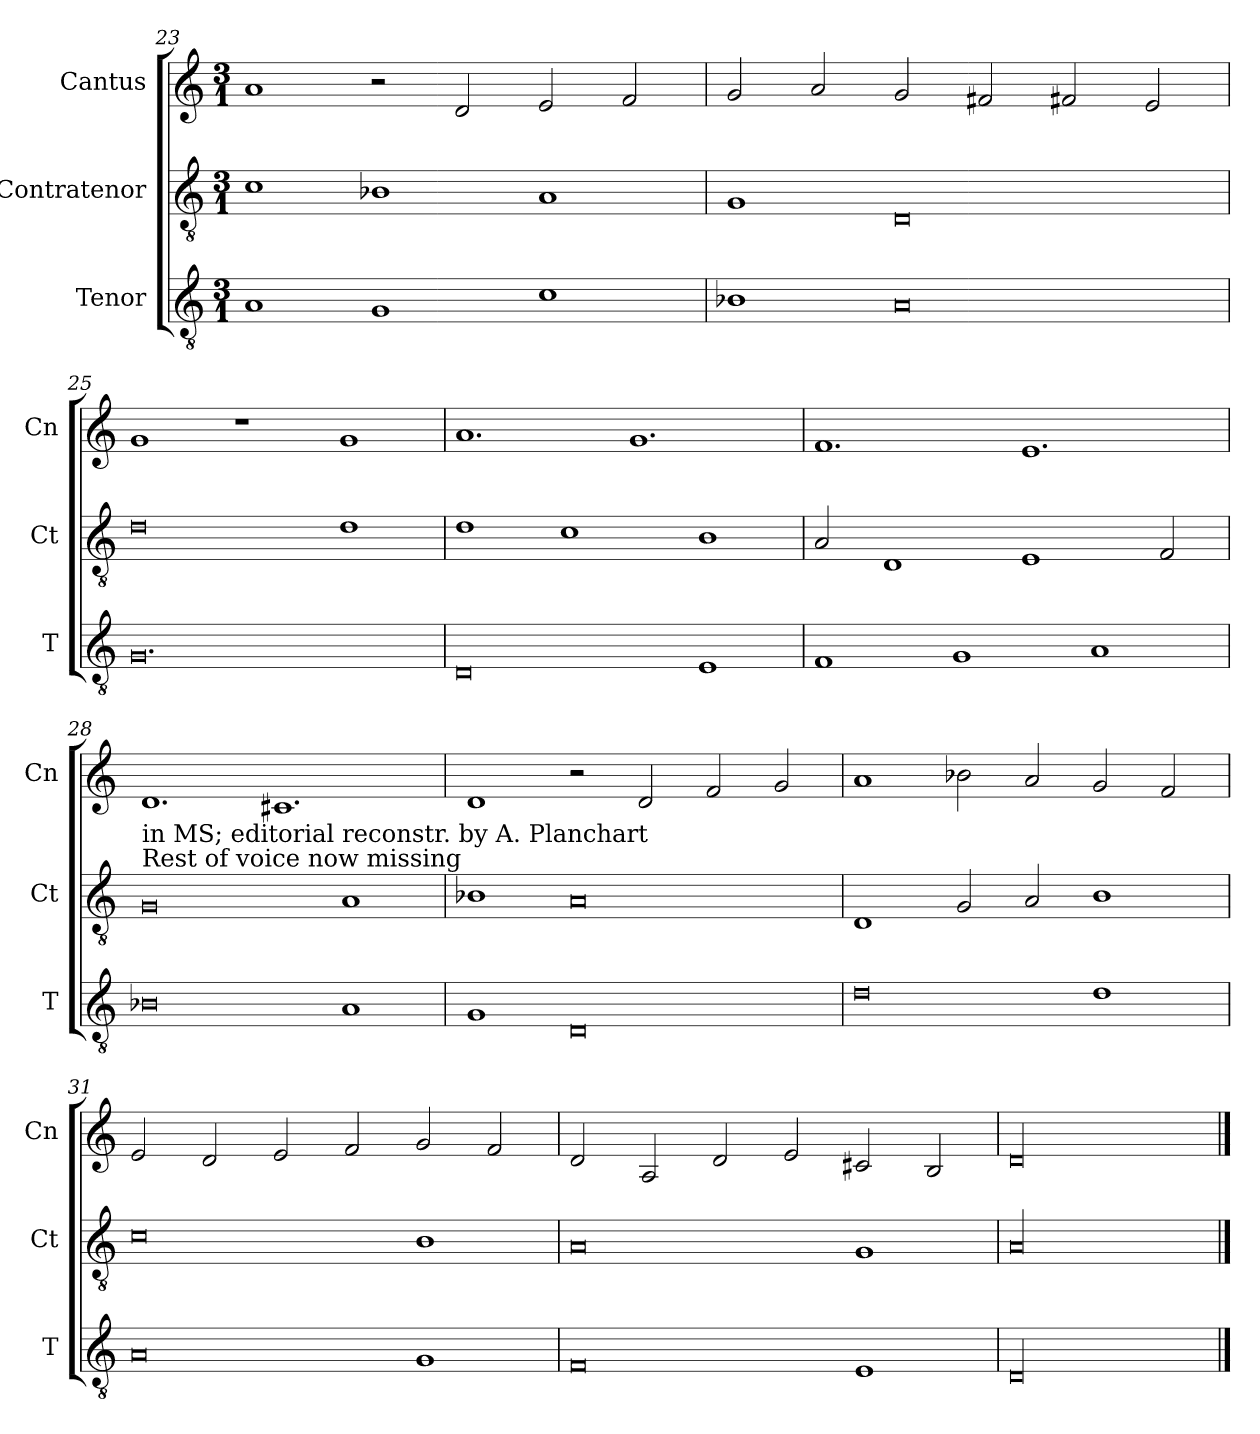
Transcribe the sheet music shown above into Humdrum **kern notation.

**kern	**kern	**kern
*part3	*part2	*part1
*staff3	*staff2	*staff1
*I"Tenor	*I"Contratenor	*I"Cantus
*I'T	*I'Ct	*I'Cn
*clefGv2	*clefGv2	*clefG2
*k[]	*k[]	*k[]
*M3/1	*M3/1	*M3/1
=23	=23	=23
1A	1c	1a
1G	1B-X	2r
.	.	2d/
1c	1A	2e/
.	.	2f/
=24	=24	=24
1B-X	1G	2g/
.	.	2a/
0A	0D	2g/
.	.	2f#X/
.	.	2f#X/
.	.	2e/
=25	=25	=25
0.G	0d	1g
.	.	1r
.	1d	1g
=26	=26	=26
0D	1d	1.a
.	1c	.
.	.	1.g
1E	1B	.
=27	=27	=27
1F	2A/	1.f
.	1D	.
1G	.	.
.	1E	1.e
1A	.	.
.	2F/	.
=28	=28	=28
!	!LO:TX:a:t=Rest of voice now missing	!
!	!LO:TX:a:t=in MS; editorial reconstr. by A. Planchart	!
0B-X	0G	1.d
.	.	1.c#X
1A	1A	.
=29	=29	=29
1G	1B-X	1d
0D	0A	2r
.	.	2d/
.	.	2f/
.	.	2g/
=30	=30	=30
0d	1D	1a
.	2G/	2b-X\
.	2A/	2a/
1d	1B	2g/
.	.	2f/
=31	=31	=31
0A	0c	2e/
.	.	2d/
.	.	2e/
.	.	2f/
1G	1B	2g/
.	.	2f/
=32	=32	=32
0F	0A	2d/
.	.	2A/
.	.	2d/
.	.	2e/
1E	1G	2c#X/
.	.	2B/
=33	=33	=33
!LO:N:vis=00	!LO:N:vis=00	!LO:N:vis=00
0.D	0.A	0.d
==	==	==
*-	*-	*-
